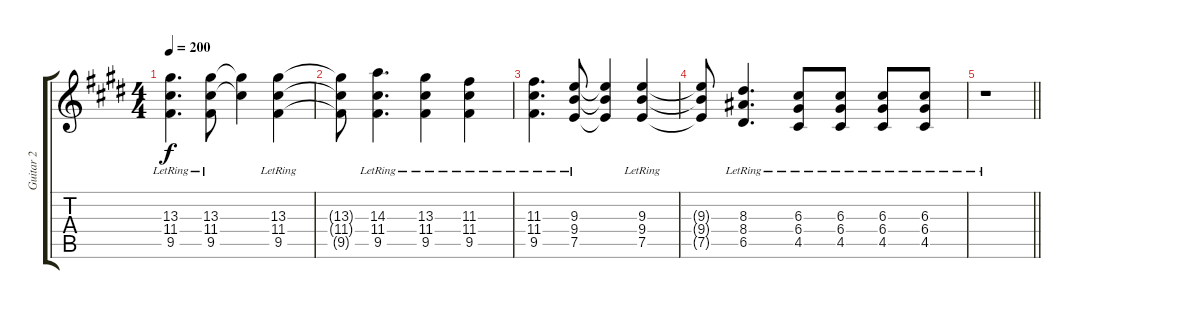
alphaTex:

\track ("Guitar 2" "Guitar 2") {instrument acousticguitarnylon}
\staff {score tabs}
\tuning (E4 B3 G3 D3 A2 E2) {hide}
\ts (4 4)
\tempo 200
\clef g2
\ks e
(13.3{lr} 11.4{lr} 9.5{lr}).4{d dy f} (13.3{lr} 11.4{lr} 9.5{lr}).8 (13.3{t} 11.4{t}).4 (13.3{lr} 11.4{lr} 9.5{lr}).4 |
(13.3{t} 11.4{t} 9.5{t}).8 (14.3{lr} 11.4{lr} 9.5{lr}).4{d} (13.3{lr} 11.4{lr} 9.5{lr}).4 (11.3{lr} 11.4{lr} 9.5{lr}).4 |
(11.3{lr} 11.4{lr} 9.5{lr}).4{d} (9.3{lr} 9.4{lr} 7.5{lr}).8 (9.3{t} 9.4{t} 7.5{t}).4 (9.3{lr} 9.4{lr} 7.5{lr}).4 |
(9.3{t} 9.4{t} 7.5{t}).8 (8.3{lr} 8.4{lr} 6.5{lr}).4{d} (6.3{lr} 6.4{lr} 4.5{lr}).8 (6.3{lr} 6.4{lr} 4.5{lr}).8 (6.3{lr} 6.4{lr} 4.5{lr}).8 (6.3 6.4 4.5{lr}).8 |
\barLineRight lightlight
r.1
